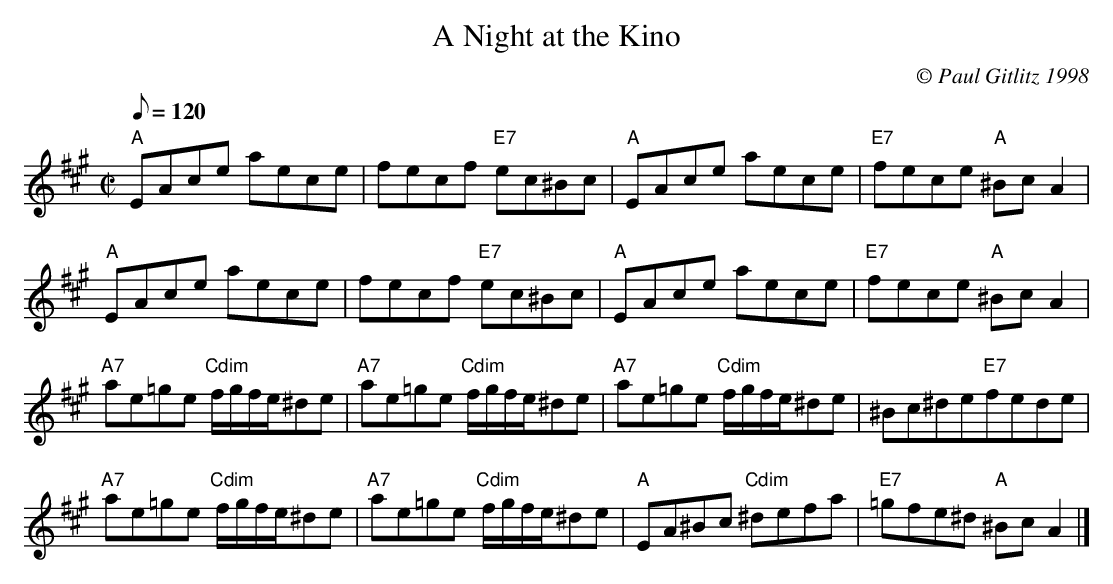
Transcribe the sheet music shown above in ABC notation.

X:1
T:A Night at the Kino
M:C|
L:1/8
Q:120
C:© Paul Gitlitz 1998
K:A
"A"EAce aece|fecf "E7"ec^Bc|"A"EAce aece|"E7"fece "A"^Bc A2|!
"A"EAce aece|fecf "E7"ec^Bc|"A"EAce aece|"E7"fece "A"^Bc A2|!
"A7"ae=ge "Cdim"f/2g/2f/2e/2^de|"A7"ae=ge "Cdim"f/2g/2f/2e/2^de|"A7"ae=ge "Cdim"f/2g/2f/2e/2^de|^Bc^de"E7"fede|!
"A7"ae=ge "Cdim"f/2g/2f/2e/2^de|"A7"ae=ge "Cdim"f/2g/2f/2e/2^de|"A"EA^Bc "Cdim"^defa|"E7"=gfe^d "A"^BcA2|]
